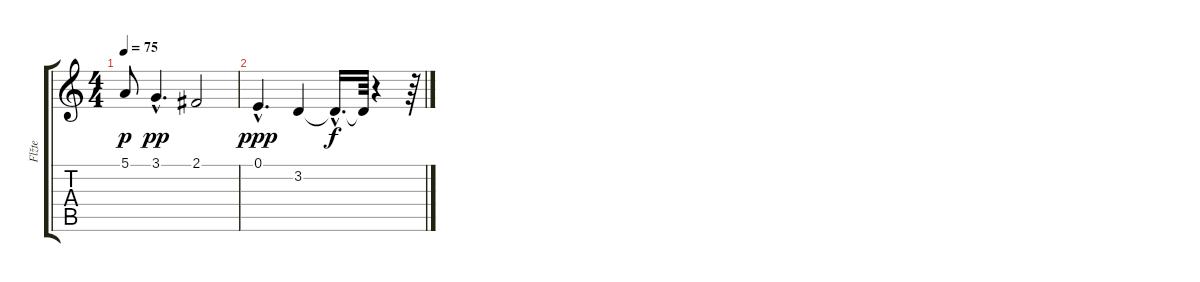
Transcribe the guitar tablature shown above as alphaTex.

\track ("Flžte" "Flžte") {instrument piccolo}
\staff {score tabs}
\tuning (E4 B3 G3 D3 A2 E2) {hide}
\ts (4 4)
\tempo 75
\clef g2
\ks c
5.1.8{dy p} 3.1{hac}.4{d dy pp} 2.1.2 |
0.1{hac}.4{d dy ppp} 3.2.4 3.2{hac t}.16{d dy f} 3.2{t}.64 r.4 r.64
